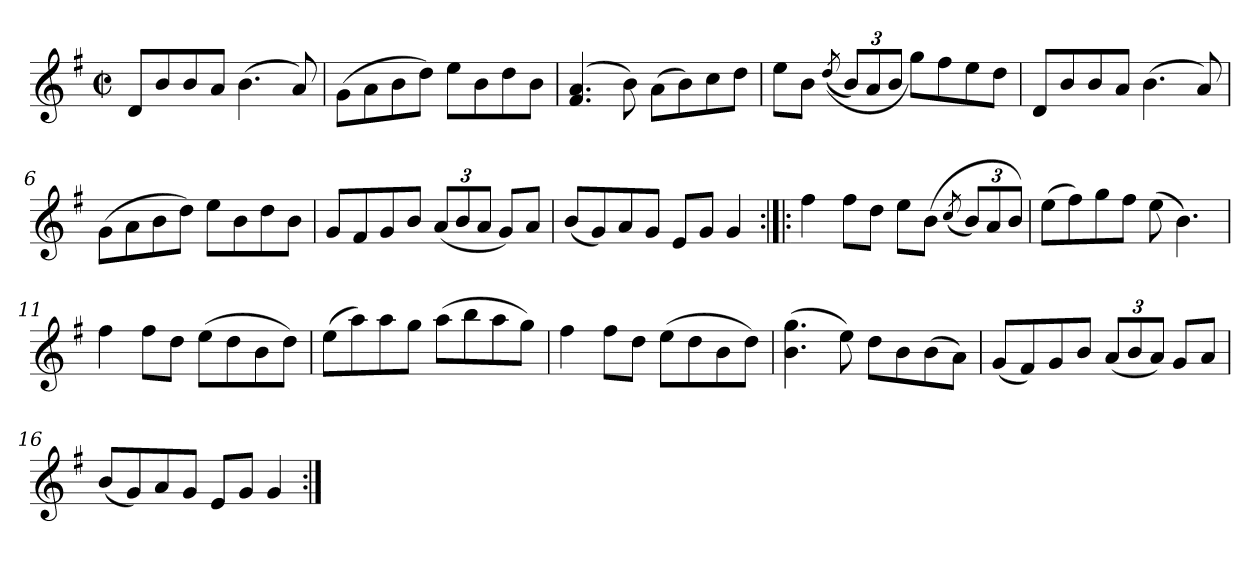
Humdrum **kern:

**kern
*part1
*staff1
*clefG2
*k[f#]
*G:
*M2/2
*met(c|)
=1
8d/L
8b/
8b/
8a/J
(4.b\
8a/)
=2
(8g\L
8a\
8b\
8dd\J)
8ee\L
8b\
8dd\
8b\J
=3
(4.f#/ 4.a/
8b\)
(8a\L
8b\)
8cc\
8dd\J
=4
8ee\L
8b\J
((8qdd/
*Xbrackettup
12b/L)
12a/
12b/J
8gg\L)
8ff#\
8ee\
8dd\J
!!LO:LB:g=z
=5
8d/L
8b/
8b/
8a/J
(4.b\
8a/)
=6
(8g\L
8a\
8b\
8dd\J)
8ee\L
8b\
8dd\
8b\J
=7
8g/L
8f#/
8g/
8b/J
(12a/L
12b/
12a/J
8g/L)
8a/J
=8
(8b/L
8g/)
8a/
8g/J
8e/L
8g/J
4g/
!!LO:LB:g=z
=9:|!|:
4ff#\
8ff#\L
8dd\J
8ee\L
(8b\J
(8qcc/
12b/L)
12a/
12b/J)
=10
(8ee\L
8ff#\)
8gg\
8ff#\J
(8ee\
4.b\)
=11
4ff#\
8ff#\L
8dd\J
(8ee\L
8dd\
8b\
8dd\J)
=12
(8ee\L
8aa\)
8aa\
8gg\J
(8aa\L
8bb\
8aa\
8gg\J)
!!LO:LB:g=z
=13
4ff#\
8ff#\L
8dd\J
(8ee\L
8dd\
8b\
8dd\J)
=14
(4.b\ 4.gg\
8ee\)
8dd\L
8b\
(8b\
8a\J)
=15
(8g/L
8f#/)
8g/
8b/J
(12a/L
12b/
12a/J)
8g/L
8a/J
=16
(8b/L
8g/)
8a/
8g/J
8e/L
8g/J
4g/
=:|!
*-
